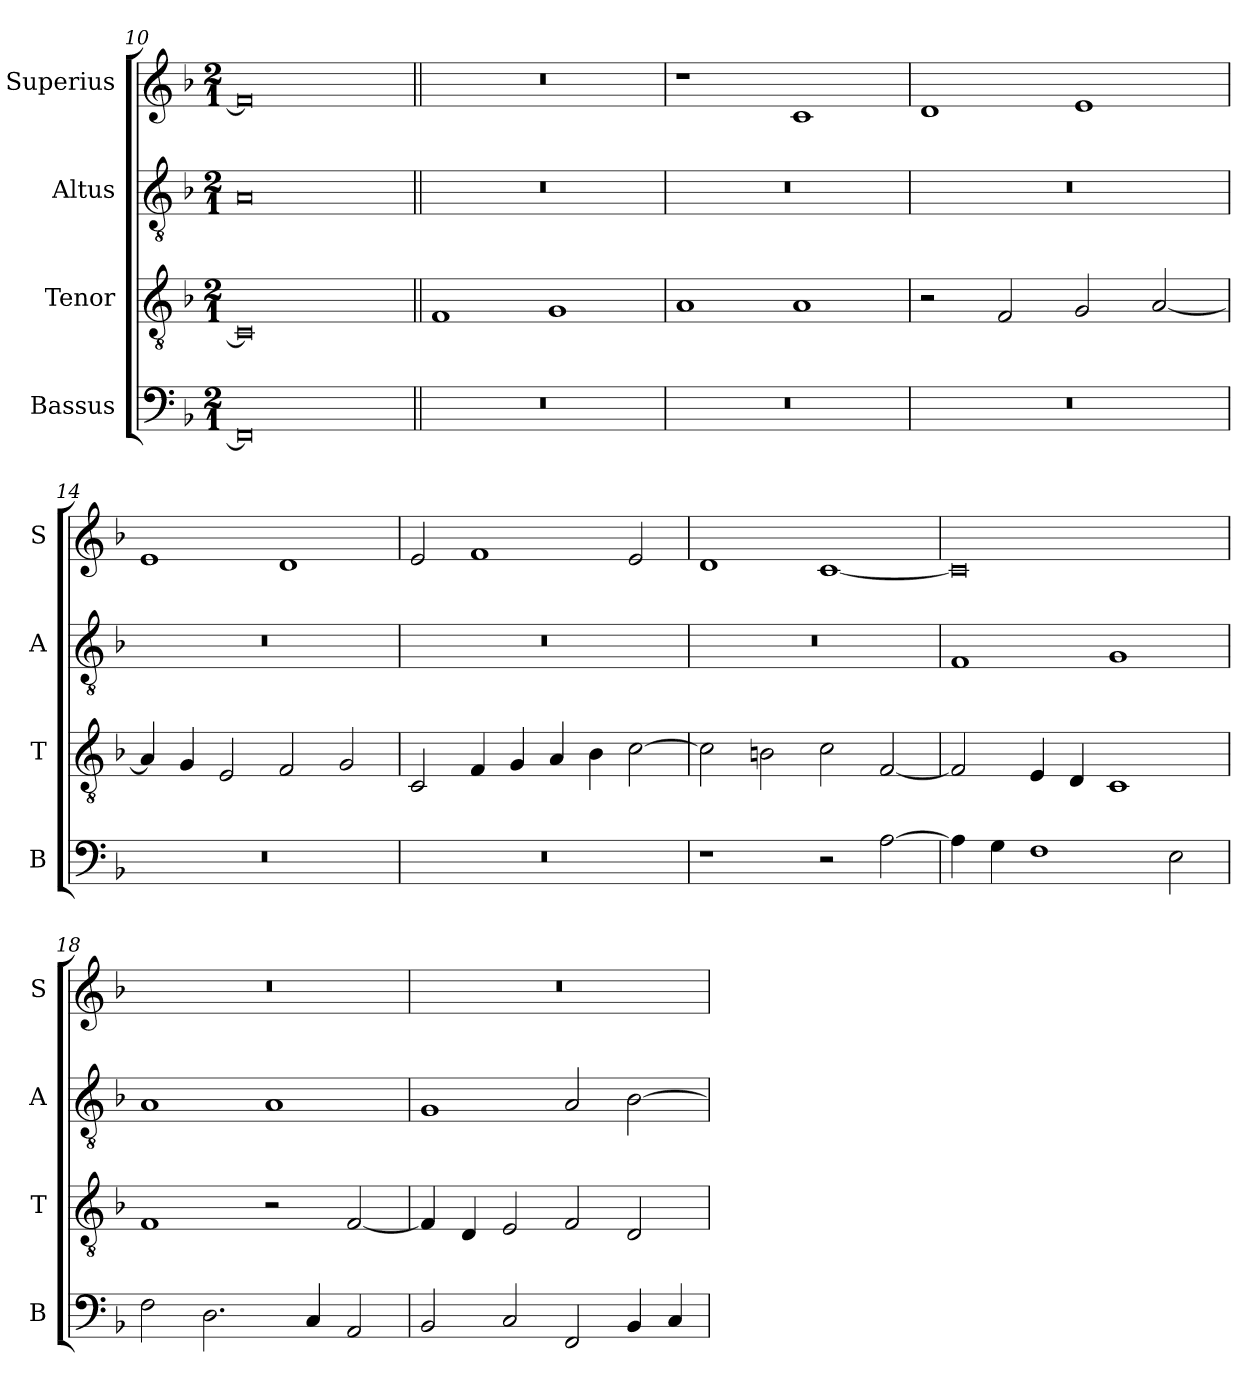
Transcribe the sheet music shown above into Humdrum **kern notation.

**kern	**kern	**kern	**kern
*part4	*part3	*part2	*part1
*staff4	*staff3	*staff2	*staff1
*I"Bassus	*I"Tenor	*I"Altus	*I"Superius
*I'B	*I'T	*I'A	*I'S
*clefF4	*clefGv2	*clefGv2	*clefG2
*k[b-]	*k[b-]	*k[b-]	*k[b-]
*F:	*F:	*F:	*F:
*M2/1	*M2/1	*M2/1	*M2/1
=10	=10	=10	=10
0FF]	0C]	0A	0f]
=11||	=11||	=11||	=11||
0r	1F	0r	0r
.	1G	.	.
=12	=12	=12	=12
0r	1A	0r	1r
.	1A	.	1c
=13	=13	=13	=13
0r	2r	0r	1d
.	2F	.	.
.	2G	.	1e
.	[2A	.	.
=14	=14	=14	=14
0r	4A]	0r	1e
.	4G	.	.
.	2E	.	.
.	2F	.	1d
.	2G	.	.
=15	=15	=15	=15
0r	2C	0r	2e
.	4F	.	1f
.	4G	.	.
.	4A	.	.
.	4B-	.	.
.	[2c	.	2e
=16	=16	=16	=16
1r	2c]	0r	1d
.	2Bn	.	.
2r	2c	.	[1c
[2A	[2F	.	.
=17	=17	=17	=17
4A]	2F]	1F	0c]
4G	.	.	.
1F	4E	.	.
.	4D	.	.
.	1C	1G	.
2E	.	.	.
=18	=18	=18	=18
2F	1F	1A	0r
2.D	.	.	.
.	2r	1A	.
4C	.	.	.
2AA	[2F	.	.
=19	=19	=19	=19
2BB-	4F]	1G	0r
.	4D	.	.
2C	2E	.	.
2FF	2F	2A	.
4BB-	2D	[2B-	.
4C	.	.	.
=	=	=	=
*-	*-	*-	*-
